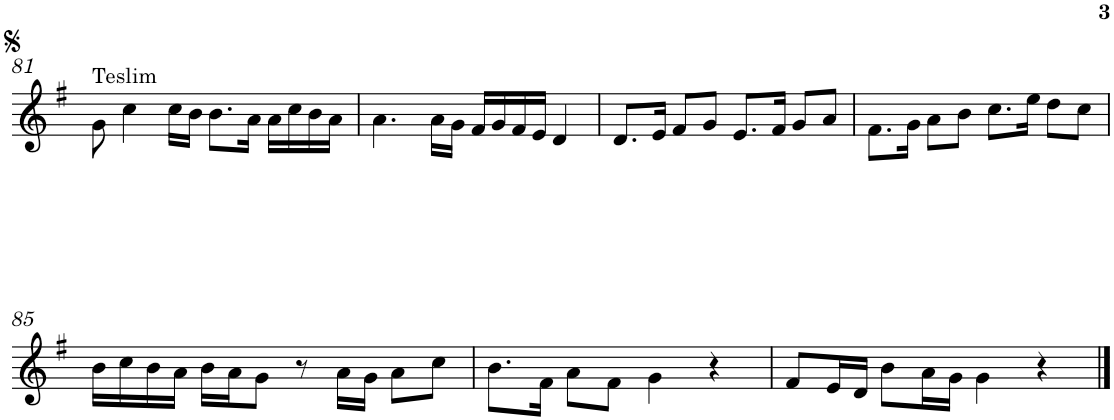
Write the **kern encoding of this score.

**kern
*part1
*staff1
*I"Piano
*I'Pno.
!!LO:PB:g=z
*clefG2
*k[f#]
*M4/4
=81
!LO:TX:a:t=Teslim
8g\
4cc\
16cc\LL
16b\JJ
8.b\L
16a\Jk
16a\LL
16cc\
16b\
16a\JJ
=82
4.a\
16a\LL
16g\JJ
16f#/LL
16g/
16f#/
16e/JJ
4d/
=83
8.d/L
16e/Jk
8f#/L
8g/J
8.e/L
16f#/Jk
8g/L
8a/J
=84
8.f#\L
16g\Jk
8a\L
8b\J
8.cc\L
16ee\Jk
8dd\L
8cc\J
!!LO:LB:g=z
=85
16b\LL
16cc\
16b\
16a\JJ
16b\LL
16a\J
8g\J
8r
16a\LL
16g\JJ
8a\L
8cc\J
=86
8.b\L
16f#\Jk
8a\L
8f#\J
4g\
4r
=87
8f#/L
16e/L
16d/JJ
8b\L
16a\L
16g\JJ
4g\
4r
==
*-
